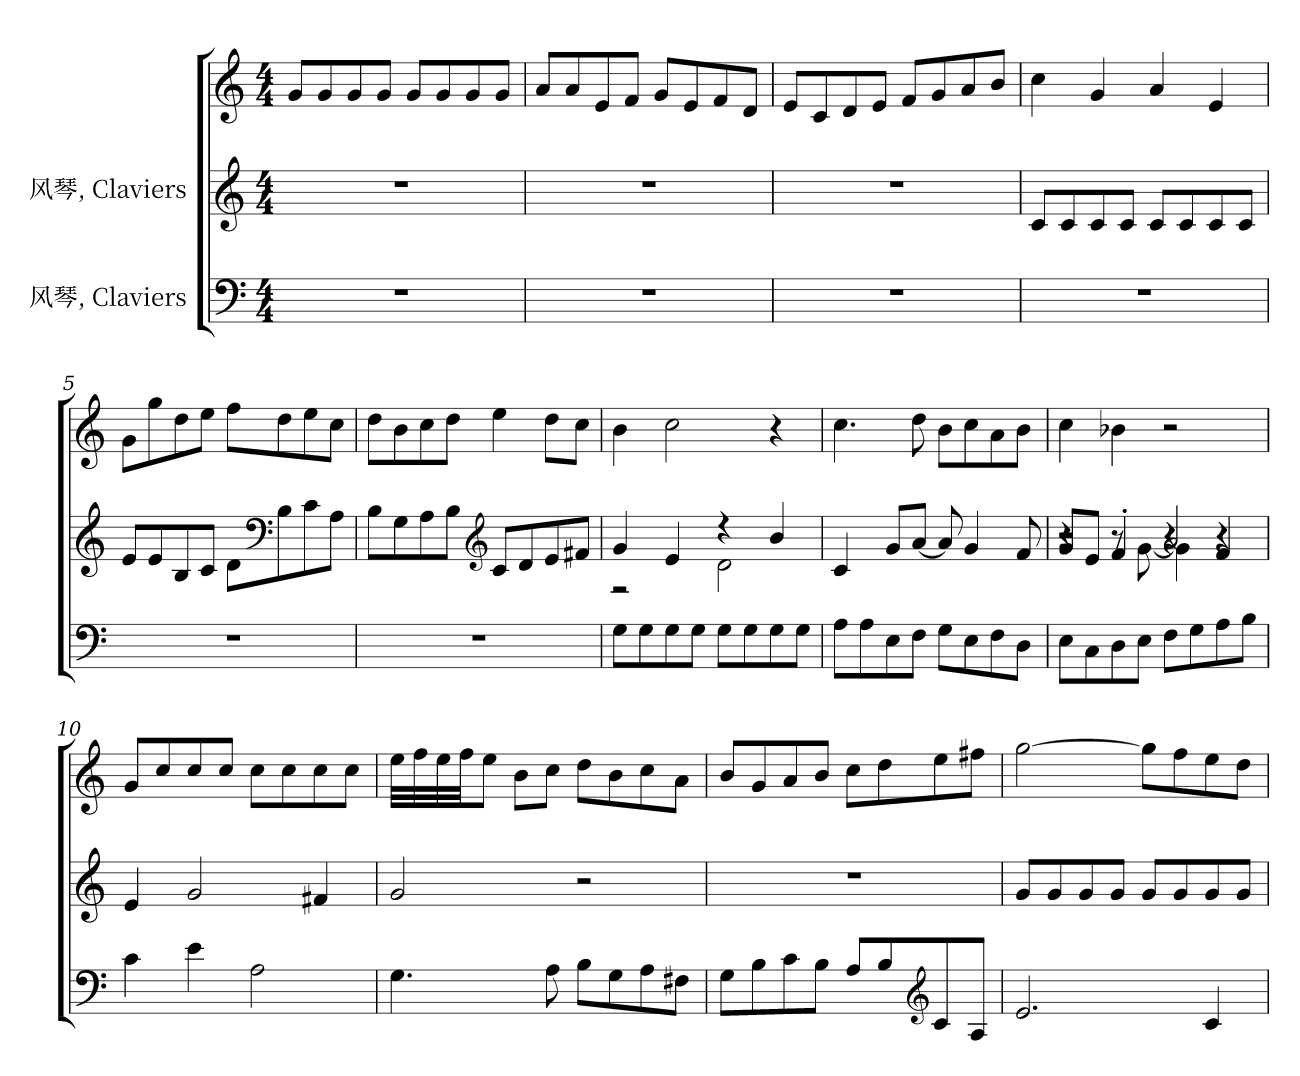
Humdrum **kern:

**kern	**kern	**kern
*part2	*part1	*part1
*staff3	*staff2	*staff1
*I"风琴, Claviers	*I"风琴, Claviers	*
*clefF4	*clefG2	*clefG2
*k[]	*k[]	*k[]
*M4/4	*M4/4	*M4/4
*MM88	*MM88	*MM88
=1	=1	=1
1r	1r	8g/L
.	.	8g/
.	.	8g/
.	.	8g/J
.	.	8g/L
.	.	8g/
.	.	8g/
.	.	8g/J
=2	=2	=2
1r	1r	8a/L
.	.	8a/
.	.	8e/
.	.	8f/J
.	.	8g/L
.	.	8e/
.	.	8f/
.	.	8d/J
=3	=3	=3
1r	1r	8e/L
.	.	8c/
.	.	8d/
.	.	8e/J
.	.	8f/L
.	.	8g/
.	.	8a/
.	.	8b/J
=4	=4	=4
1r	8c/L	4cc\
.	8c/	.
.	8c/	4g/
.	8c/J	.
.	8c/L	4a/
.	8c/	.
.	8c/	4e/
.	8c/J	.
!!LO:LB:g=z
=5	=5	=5
1r	8e/L	8g\L
.	8e/	8gg\
.	8B/	8dd\
.	8c/J	8ee\J
.	8d\L	8ff\L
*	*clefF4	*
.	8B\	8dd\
.	8c\	8ee\
.	8A\J	8cc\J
=6	=6	=6
1r	8B\L	8dd\L
.	8G\	8b\
.	8A\	8cc\
.	8B\J	8dd\J
*	*clefG2	*
.	8c/L	4ee\
.	8d/	.
.	8e/	8dd\L
.	8f#X/J	8cc\J
=7	=7	=7
*	*^	*
8G\L	4g/	2r	4b\
8G\	.	.	.
8G\	4e/	.	2cc\
8G\J	.	.	.
8G\L	4r	2d\	.
8G\	.	.	.
8G\	4b/	.	4r
8G\J	.	.	.
*	*v	*v	*
=8	=8	=8
8A\L	4c/	4.cc\
8A\	.	.
8E\	8g/L	.
8F\J	[8a/J	8dd\
8G\L	8a/]	8b\L
8E\	4g/	8cc\
8F\	.	8a\
8D\J	8f/	8b\J
!!LO:LB:g=z
=9	=9	=9
*	*^	*
*	*	*^	*
8E\L	2r	4r	8g/L	4cc\
8C\	.	.	8e/J	.
8D\	.	8r	4f'/	4b-X\
8E\J	.	[8g\	.	.
8F\L	2a/	4g\]	4r	2r
8G\	.	.	.	.
8A\	.	4r	4f/	.
8B\J	.	.	.	.
*	*v	*v	*v	*
=10	=10	=10
4c\	4e/	8g/L
.	.	8cc/
4e\	2g/	8cc/
.	.	8cc/J
2A\	.	8cc\L
.	.	8cc\
.	4f#X/	8cc\
.	.	8cc\J
=11	=11	=11
4.G\	2g/	32ee\LLL
.	.	32ff\
.	.	32ee\
.	.	32ff\JJ
.	.	8ee\J
.	.	8b\L
8A\	.	8cc\J
8B\L	2r	8dd\L
8G\	.	8b\
8A\	.	8cc\
8F#X\J	.	8a\J
=12	=12	=12
8G\L	1r	8b/L
8B\	.	8g/
8c\	.	8a/
8B\J	.	8b/J
8A/L	.	8cc\L
8B/	.	8dd\
*clefG2	*	*
8c/	.	8ee\
8A/J	.	8ff#X\J
!!LO:LB:g=z
=13	=13	=13
2.e/	8g/L	[2gg\
.	8g/	.
.	8g/	.
.	8g/J	.
.	8g/L	8gg\L]
.	8g/	8ff\
4c/	8g/	8ee\
.	8g/J	8dd\J
=	=	=
*-	*-	*-
